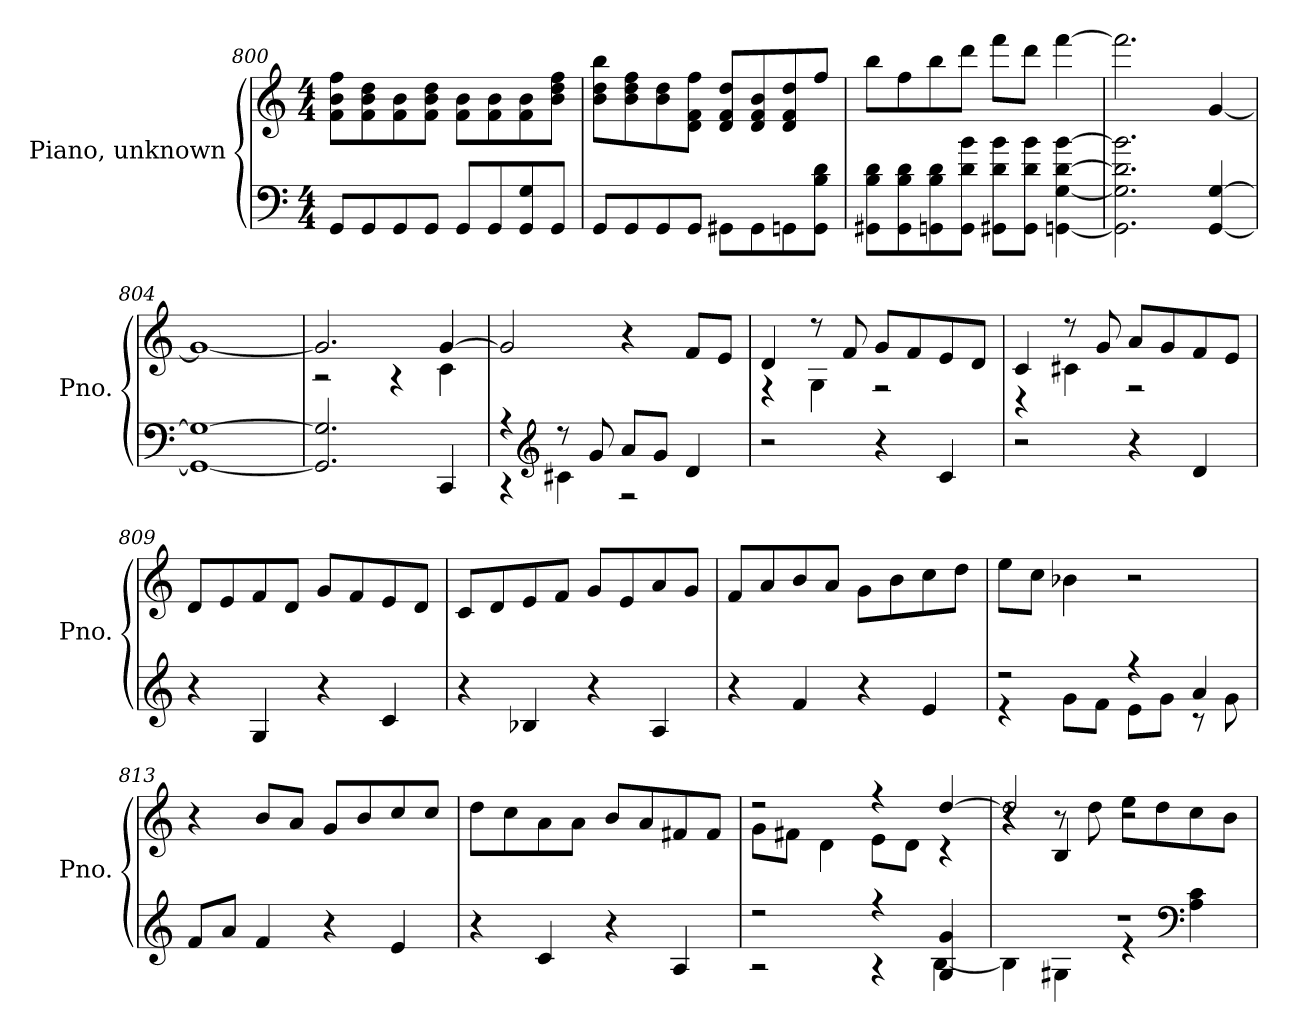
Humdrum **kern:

**kern	**kern
*part1	*part1
*staff2	*staff1
*I"Piano, unknown	*
*I'Pno.	*
*clefF4	*clefG2
*k[]	*k[]
*M4/4	*M4/4
=800	=800
8GG/L	8f\ 8b\ 8ff\L
8GG/	8f\ 8b\ 8dd\
8GG/	8f\ 8b\
8GG/J	8f\ 8b\ 8dd\J
8GG/L	8f\ 8b\L
8GG/	8f\ 8b\
8GG/ 8G/	8f\ 8b\
8GG/J	8b\ 8dd\ 8ff\J
=801	=801
8GG/L	8b\ 8dd\ 8bb\L
8GG/	8b\ 8dd\ 8ff\
8GG/	8b\ 8dd\
8GG/J	8d\ 8f\ 8ff\J
8GG#X\L	8d/ 8f/ 8dd/L
8GG#\	8d/ 8f/ 8b/
8GGn\	8d/ 8f/ 8dd/
8GG\ 8B\ 8d\J	8ff/J
!!LO:LB:g=z
=802	=802
8GG#X\ 8B\ 8d\L	8bb\L
8GG#\ 8B\ 8d\	8ff\
8GGn\ 8B\ 8d\	8bb\
8GG\ 8d\ 8b\J	8ddd\J
8GG#X\ 8d\ 8b\L	8fff\L
8GG#\ 8d\ 8b\J	8ddd\J
[4GGn\ [4G\ [4d\ [4b\	[4fff\
=803	=803
2.GG\] 2.G\] 2.d\] 2.b\]	2.fff\]
[4GG/ [4G/	[4g/
=804	=804
1GG_ 1G_	1g_
=805	=805
*	*^
2.GG/] 2.G/]	2.g/]	2r
.	.	4r
4CC/	[4g/	4c\
*	*v	*v
=806	=806
*^	*
4r	4r	2g/]
*clefG2	*	*
8r	4c#X\	.
8g/	.	.
8a/L	2r	4r
8g/J	.	.
4d/	.	8f/L
.	.	8e/J
*v	*v	*
=807	=807
*	*^
2r	4d/	4r
.	8r	4G\
.	8f/	.
4r	8g/L	2r
.	8f/	.
4c/	8e/	.
.	8d/J	.
!!LO:LB:g=z	!!
=808	=808	=808
2r	4c/	4r
.	8r	4c#X\
.	8g/	.
4r	8a/L	2r
.	8g/	.
4d/	8f/	.
.	8e/J	.
*	*v	*v
=809	=809
4r	8d/L
.	8e/
4G/	8f/
.	8d/J
4r	8g/L
.	8f/
4c/	8e/
.	8d/J
=810	=810
4r	8c/L
.	8d/
4B-X/	8e/
.	8f/J
4r	8g/L
.	8e/
4A/	8a/
.	8g/J
=811	=811
4r	8f/L
.	8a/
4f/	8b/
.	8a/J
4r	8g\L
.	8b\
4e/	8cc\
.	8dd\J
=812	=812
*^	*
2r	4r	8ee\L
.	.	8cc\J
.	8g\L	4b-X\
.	8f\J	.
4r	8e\L	2r
.	8g\J	.
4a/	8r	.
.	8g\	.
*v	*v	*
!!LO:LB:g=z
=813	=813
8f/L	4r
8a/J	.
4f/	8b/L
.	8a/J
4r	8g/L
.	8b/
4e/	8cc/
.	8cc/J
=814	=814
4r	8dd\L
.	8cc\
4c/	8a\
.	8a\J
4r	8b/L
.	8a/
4A/	8f#X/
.	8f#/J
=815	=815
*^	*^
2r	2r	2r	8g\L
.	.	.	8f#X\J
.	.	.	4d\
4r	4r	4r	8e\L
.	.	.	8d\J
4G/ 4g/	[4B\	[4dd/	4r
=816	=816	=816	=816
*	*	*	*^
1r	4B\]	2dd/]	4r	4r
.	4G#X\	.	8r	4B/
.	.	.	8dd\	.
.	4r	2r	8ee\L	2r
.	.	.	8dd\	.
*clefF4	*	*	*	*
.	4A\ 4c\	.	8cc\	.
.	.	.	8b\J	.
*v	*v	*	*	*
*	*v	*v	*v
=	=
*-	*-
